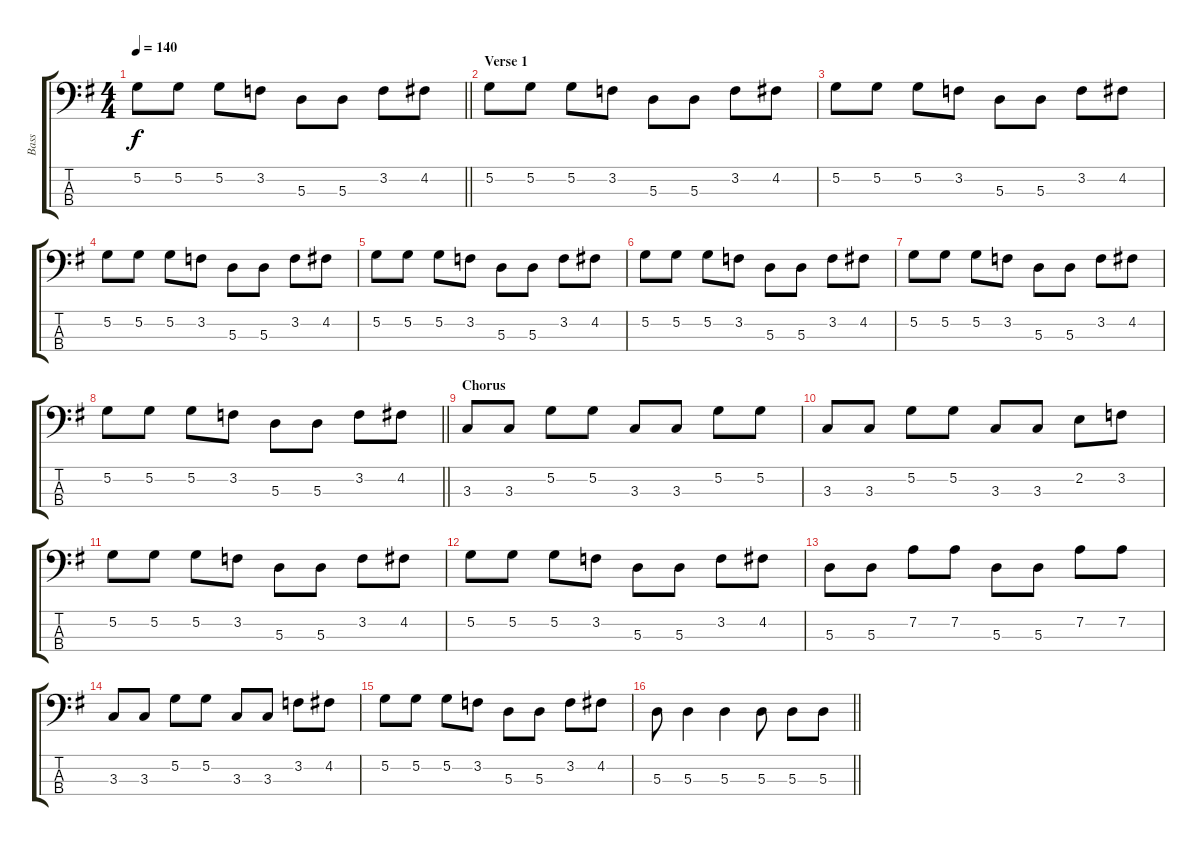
\track ("Bass    " "Bass    ") {instrument electricbassfinger}
\staff {score tabs}
\tuning (G2 D2 A1 E1) {hide}
\ts (4 4)
\tempo 140
\clef f4
\barLineRight lightlight
\ks g
5.2.8{dy f} 5.2.8 5.2.8 3.2.8 5.3.8 5.3.8 3.2.8 4.2.8 |
\section ("" "Verse 1")
5.2.8 5.2.8 5.2.8 3.2.8 5.3.8 5.3.8 3.2.8 4.2.8 |
5.2.8 5.2.8 5.2.8 3.2.8 5.3.8 5.3.8 3.2.8 4.2.8 |
5.2.8 5.2.8 5.2.8 3.2.8 5.3.8 5.3.8 3.2.8 4.2.8 |
5.2.8 5.2.8 5.2.8 3.2.8 5.3.8 5.3.8 3.2.8 4.2.8 |
5.2.8 5.2.8 5.2.8 3.2.8 5.3.8 5.3.8 3.2.8 4.2.8 |
5.2.8 5.2.8 5.2.8 3.2.8 5.3.8 5.3.8 3.2.8 4.2.8 |
\barLineRight lightlight
5.2.8 5.2.8 5.2.8 3.2.8 5.3.8 5.3.8 3.2.8 4.2.8 |
\section ("" "Chorus")
3.3.8 3.3.8 5.2.8 5.2.8 3.3.8 3.3.8 5.2.8 5.2.8 |
3.3.8 3.3.8 5.2.8 5.2.8 3.3.8 3.3.8 2.2.8 3.2.8 |
5.2.8 5.2.8 5.2.8 3.2.8 5.3.8 5.3.8 3.2.8 4.2.8 |
5.2.8 5.2.8 5.2.8 3.2.8 5.3.8 5.3.8 3.2.8 4.2.8 |
5.3.8 5.3.8 7.2.8 7.2.8 5.3.8 5.3.8 7.2.8 7.2.8 |
3.3.8 3.3.8 5.2.8 5.2.8 3.3.8 3.3.8 3.2.8 4.2.8 |
5.2.8 5.2.8 5.2.8 3.2.8 5.3.8 5.3.8 3.2.8 4.2.8 |
\barLineRight lightlight
5.3.8 5.3.4 5.3.4 5.3.8 5.3.8 5.3.8
